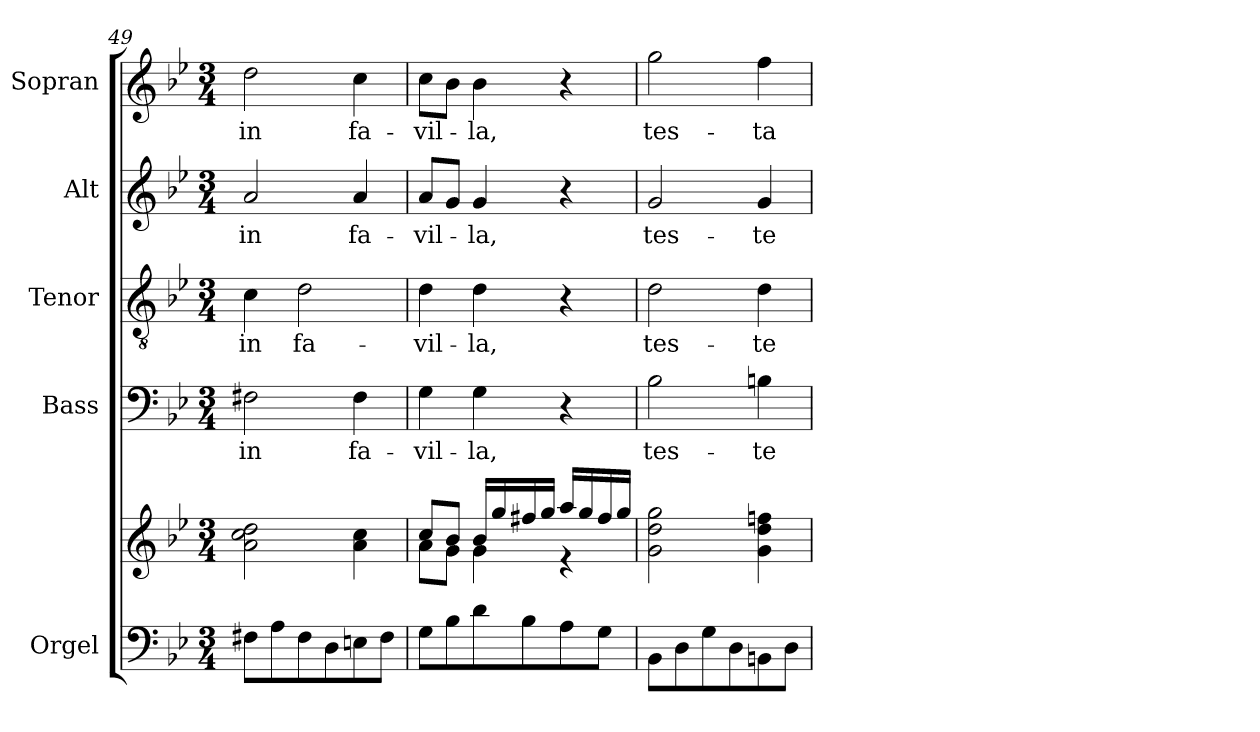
**kern	**kern	**kern	**text	**kern	**text	**kern	**text	**kern	**text
*part5	*part5	*part4	*part4	*part3	*part3	*part2	*part2	*part1	*part1
*staff6	*staff5	*staff4	*staff4	*staff3	*staff3	*staff2	*staff2	*staff1	*staff1
*I"Orgel	*	*I"Bass	*	*I"Tenor	*	*I"Alt	*	*I"Sopran	*
*I'Org.	*	*I'B.	*	*I'T.	*	*I'A.	*	*I'S.	*
*clefF4	*clefG2	*clefF4	*	*clefGv2	*	*clefG2	*	*clefG2	*
*k[b-e-]	*k[b-e-]	*k[b-e-]	*	*k[b-e-]	*	*k[b-e-]	*	*k[b-e-]	*
*B-:	*B-:	*B-:	*	*B-:	*	*B-:	*	*B-:	*
*M3/4	*M3/4	*M3/4	*	*M3/4	*	*M3/4	*	*M3/4	*
=49	=49	=49	=49	=49	=49	=49	=49	=49	=49
!	!	!	!LO:LY:b	!	!LO:LY:b	!	!LO:LY:b	!	!LO:LY:b
8F#X\L	2a\ 2cc\ 2dd\	2F#X\	in	4c\	in	2a/	in	2dd\	in
8A\	.	.	.	.	.	.	.	.	.
!	!	!	!	!	!LO:LY:b	!	!	!	!
8F#\	.	.	.	2d\	fa-	.	.	.	.
8D\	.	.	.	.	.	.	.	.	.
!	!	!	!LO:LY:b	!	!	!	!LO:LY:b	!	!LO:LY:b
8En\	4a\ 4cc\	4F#\	fa-	.	.	4a/	fa-	4cc\	fa-
8F#\J	.	.	.	.	.	.	.	.	.
!!LO:PB:g=z
=50	=50	=50	=50	=50	=50	=50	=50	=50	=50
*	*^	*	*	*	*	*	*	*	*
!	!	!	!	!LO:LY:b	!	!LO:LY:b	!	!LO:LY:b	!	!LO:LY:b
8G\L	8cc/L	8a\L	4G\	-vil-	4d\	-vil-	8a/L	-vil-	8cc\L	-vil-
8B-\	8b-/J	8g\J	.	.	.	.	8g/J	.	8b-\J	.
!	!	!	!	!LO:LY:b	!	!LO:LY:b	!	!LO:LY:b	!	!LO:LY:b
8d\	16b-/LL	4g\	4G\	-la,	4d\	-la,	4g/	-la,	4b-\	-la,
.	16gg/	.	.	.	.	.	.	.	.	.
8B-\	16ff#X/	.	.	.	.	.	.	.	.	.
.	16gg/JJ	.	.	.	.	.	.	.	.	.
8A\	16aa/LL	4r	4r	.	4r	.	4r	.	4r	.
.	16gg/	.	.	.	.	.	.	.	.	.
8G\J	16ff#/	.	.	.	.	.	.	.	.	.
.	16gg/JJ	.	.	.	.	.	.	.	.	.
*	*v	*v	*	*	*	*	*	*	*	*
=51	=51	=51	=51	=51	=51	=51	=51	=51	=51
!	!	!	!LO:LY:b	!	!LO:LY:b	!	!LO:LY:b	!	!LO:LY:b
8BB-\L	2g\ 2dd\ 2gg\	2B-\	tes-	2d\	tes-	2g/	tes-	2gg\	tes-
8D\	.	.	.	.	.	.	.	.	.
8G\	.	.	.	.	.	.	.	.	.
8D\	.	.	.	.	.	.	.	.	.
!	!	!	!LO:LY:b	!	!LO:LY:b	!	!LO:LY:b	!	!LO:LY:b
8BBn\	4g\ 4dd\ 4ffn\	4Bn\	-te	4d\	-te	4g/	-te	4ff\	-ta
8D\J	.	.	.	.	.	.	.	.	.
=	=	=	=	=	=	=	=	=	=
*-	*-	*-	*-	*-	*-	*-	*-	*-	*-
